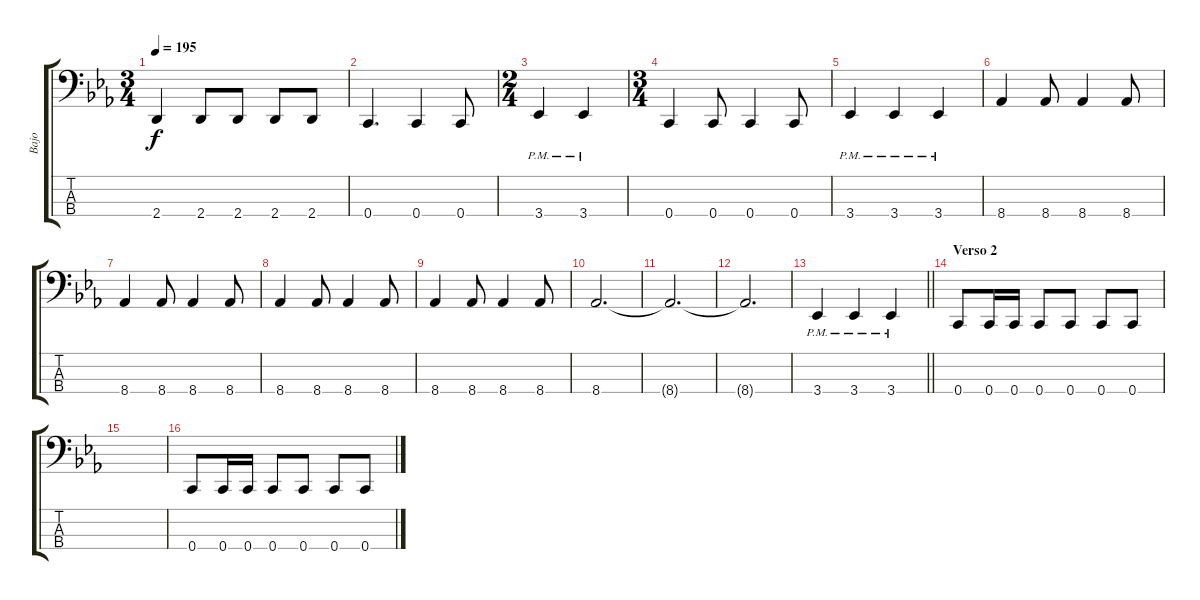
\track ("Bajo" "Bajo") {instrument electricbasspick}
\staff {score tabs}
\tuning (Eb2 Bb1 F1 C1) {hide}
\ts (3 4)
\tempo 195
\clef f4
\ks eb
2.4.4{dy f} 2.4.8 2.4.8 2.4.8 2.4.8 |
0.4.4{d} 0.4.4 0.4.8 |
\ts (2 4)
3.4{pm}.4 3.4{pm}.4 |
\ts (3 4)
0.4.4 0.4.8 0.4.4 0.4.8 |
3.4{pm}.4 3.4{pm}.4 3.4{pm}.4 |
8.4.4 8.4.8 8.4.4 8.4.8 |
8.4.4 8.4.8 8.4.4 8.4.8 |
8.4.4 8.4.8 8.4.4 8.4.8 |
8.4.4 8.4.8 8.4.4 8.4.8 |
8.4.2{d} |
8.4{t}.2{d} |
8.4{t}.2{d} |
\barLineRight lightlight
3.4{pm}.4 3.4{pm}.4 3.4{pm}.4 |
\section ("" "Verso 2")
0.4.8 0.4.16 0.4.16 0.4.8 0.4.8 0.4.8 0.4.8 |
|
0.4.8 0.4.16 0.4.16 0.4.8 0.4.8 0.4.8 0.4.8
